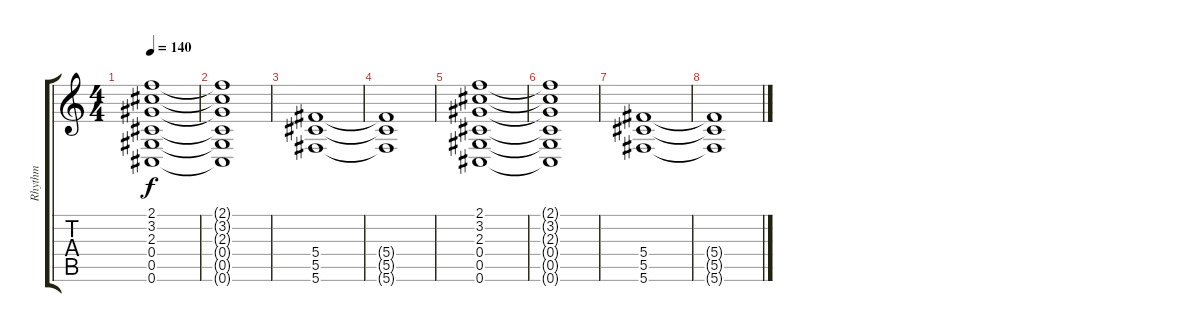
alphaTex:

\track ("Rhythm" "Rhythm") {instrument overdrivenguitar}
\staff {score tabs}
\tuning (Eb4 Bb3 Gb3 Db3 Ab2 Db2) {hide}
\ts (4 4)
\tempo 140
\clef g2
\ks c
(2.1 3.2 2.3 0.4 0.5 0.6).1{dy f} |
(2.1{t} 3.2{t} 2.3{t} 0.4{t} 0.5{t} 0.6{t}).1 |
(5.4 5.5 5.6).1 |
(5.4{t} 5.5{t} 5.6{t}).1 |
(2.1 3.2 2.3 0.4 0.5 0.6).1 |
(2.1{t} 3.2{t} 2.3{t} 0.4{t} 0.5{t} 0.6{t}).1 |
(5.4 5.5 5.6).1 |
(5.4{t} 5.5{t} 5.6{t}).1
